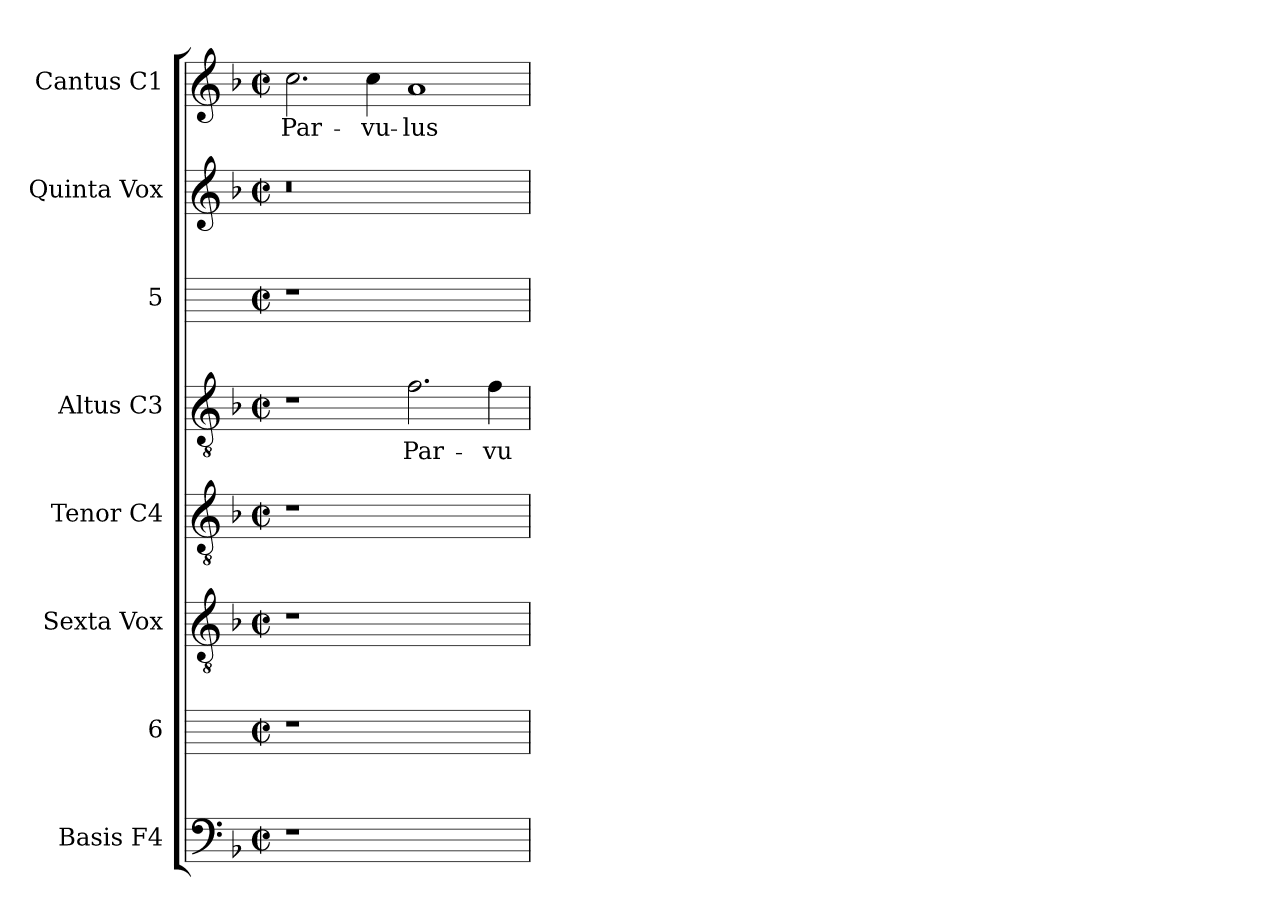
**kern	**kern	**kern	**kern	**kern	**text	**kern	**kern	**kern	**text
*part8	*part7	*part6	*part5	*part4	*part4	*part3	*part2	*part1	*part1
*staff8	*staff7	*staff6	*staff5	*staff4	*staff4	*staff3	*staff2	*staff1	*staff1
*I"Basis  F4	*I"6	*I"Sexta  Vox	*I"Tenor  C4	*I"Altus  C3	*	*I"5	*I"Quinta  Vox	*I"Cantus  C1	*
*I'B	*	*	*I'T	*I'A	*	*	*	*I'C	*
!!LO:PB:g=z
*stria5	*stria5	*stria5	*stria5	*stria5	*	*stria5	*stria5	*stria5	*
*clefF4	*	*clefGv2	*clefGv2	*clefGv2	*	*	*clefG2	*clefG2	*
*k[b-]	*k[]	*k[b-]	*k[b-]	*k[b-]	*	*k[]	*k[b-]	*k[b-]	*
*F:	*C:	*F:	*F:	*F:	*	*C:	*F:	*F:	*
*M2/2	*M2/2	*M2/2	*M2/2	*M2/2	*	*M2/2	*M2/2	*M2/2	*
*met(c|)	*met(c|)	*met(c|)	*met(c|)	*met(c|)	*	*met(c|)	*met(c|)	*met(c|)	*
=1	=1	=1	=1	=1	=1	=1	=1	=1	=1
!	!	!	!	!	!	!	!	!	!LO:LY:b:cj
1r	1r	1r	1r	1r	.	1r	0r	2.cc\	Par-
!	!	!	!	!	!	!	!	!	!LO:LY:b:cj
.	.	.	.	.	.	.	.	4cc\	-vu-
!	!	!	!	!	!LO:LY:b:cj	!	!	!	!LO:LY:b:cj
1ryy	1ryy	1ryy	1ryy	2.f\	Par-	1ryy	.	1a	-lus
!	!	!	!	!	!LO:LY:b:cj	!	!	!	!
.	.	.	.	4f\	-vu-	.	.	.	.
=	=	=	=	=	=	=	=	=	=
*-	*-	*-	*-	*-	*-	*-	*-	*-	*-
